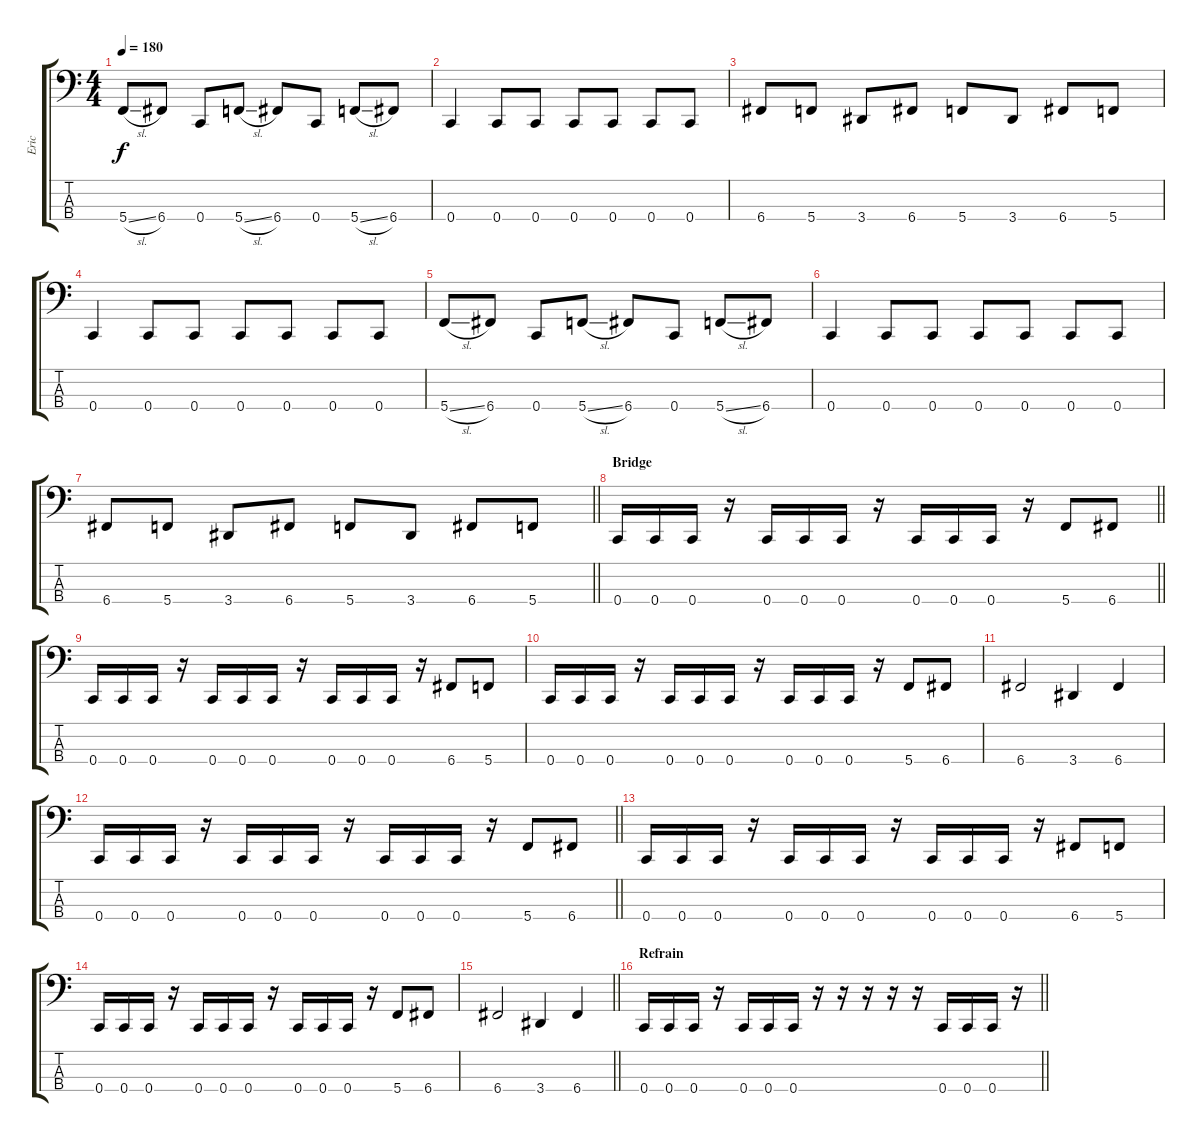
\track ("Eric" "Eric") {instrument electricbassfinger}
\staff {score tabs}
\tuning (F2 C2 G1 C1) {hide}
\ts (4 4)
\tempo 180
\clef f4
\ks c
5.4{sl}.8{dy f} 6.4.8 0.4.8 5.4{sl}.8 6.4.8 0.4.8 5.4{sl}.8 6.4.8 |
0.4.4 0.4.8 0.4.8 0.4.8 0.4.8 0.4.8 0.4.8 |
6.4.8 5.4.8 3.4.8 6.4.8 5.4.8 3.4.8 6.4.8 5.4.8 |
0.4.4 0.4.8 0.4.8 0.4.8 0.4.8 0.4.8 0.4.8 |
5.4{sl}.8 6.4.8 0.4.8 5.4{sl}.8 6.4.8 0.4.8 5.4{sl}.8 6.4.8 |
0.4.4 0.4.8 0.4.8 0.4.8 0.4.8 0.4.8 0.4.8 |
\barLineRight lightlight
6.4.8 5.4.8 3.4.8 6.4.8 5.4.8 3.4.8 6.4.8 5.4.8 |
\section ("" "Bridge")
\barLineRight lightlight
0.4.16 0.4.16 0.4.16 r.16 0.4.16 0.4.16 0.4.16 r.16 0.4.16 0.4.16 0.4.16 r.16 5.4.8 6.4.8 |
0.4.16 0.4.16 0.4.16 r.16 0.4.16 0.4.16 0.4.16 r.16 0.4.16 0.4.16 0.4.16 r.16 6.4.8 5.4.8 |
0.4.16 0.4.16 0.4.16 r.16 0.4.16 0.4.16 0.4.16 r.16 0.4.16 0.4.16 0.4.16 r.16 5.4.8 6.4.8 |
6.4.2 3.4.4 6.4.4 |
\barLineRight lightlight
0.4.16 0.4.16 0.4.16 r.16 0.4.16 0.4.16 0.4.16 r.16 0.4.16 0.4.16 0.4.16 r.16 5.4.8 6.4.8 |
0.4.16 0.4.16 0.4.16 r.16 0.4.16 0.4.16 0.4.16 r.16 0.4.16 0.4.16 0.4.16 r.16 6.4.8 5.4.8 |
0.4.16 0.4.16 0.4.16 r.16 0.4.16 0.4.16 0.4.16 r.16 0.4.16 0.4.16 0.4.16 r.16 5.4.8 6.4.8 |
\barLineRight lightlight
6.4.2 3.4.4 6.4.4 |
\section ("" "Refrain")
\barLineRight lightlight
0.4.16 0.4.16 0.4.16 r.16 0.4.16 0.4.16 0.4.16 r.16 r.16 r.16 r.16 r.16 0.4.16 0.4.16 0.4.16 r.16
